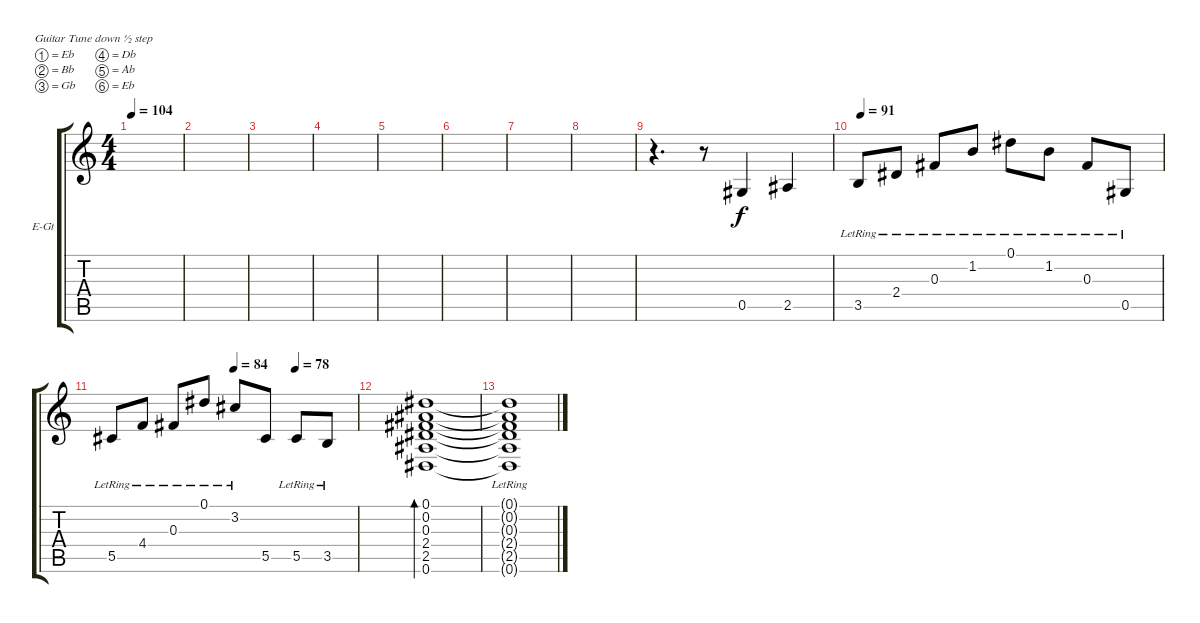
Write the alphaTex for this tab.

\defaultSystemsLayout 4
\bracketExtendMode groupsimilarinstruments
\firstSystemTrackNameOrientation horizontal
\otherSystemsTrackNameOrientation horizontal
\track ("Overdrive" "E-Gt") {instrument distortionguitar}
\staff {score tabs}
\tuning (Eb4 Bb3 Gb3 Db3 Ab2 Eb2)
\ts (4 4)
\tempo 104
\clef g2
\ks c
|
|
|
|
|
|
|
|
r.4{d} r.8 0.5.4 2.5.4 |
\tempo (91 0.0125)
3.5{lr}.8 2.4{lr}.8 0.3{lr}.8 1.2{lr}.8 0.1{lr}.8 1.2{lr}.8 0.3{lr}.8 0.5{lr}.8 |
\tempo (84 0.5)
\tempo (78 0.75)
5.5{lr}.8 4.4{lr}.8 0.3{lr}.8 0.1{lr}.8 3.2{lr}.8 5.5.8 5.5{lr}.8 3.5{lr}.8 |
(0.6 2.5 2.4 0.3 0.2 0.1).1{bd 305} |
(0.6{lr t} 2.5{lr t} 2.4{lr t} 0.3{lr t} 0.2{lr t} 0.1{lr t}).1
